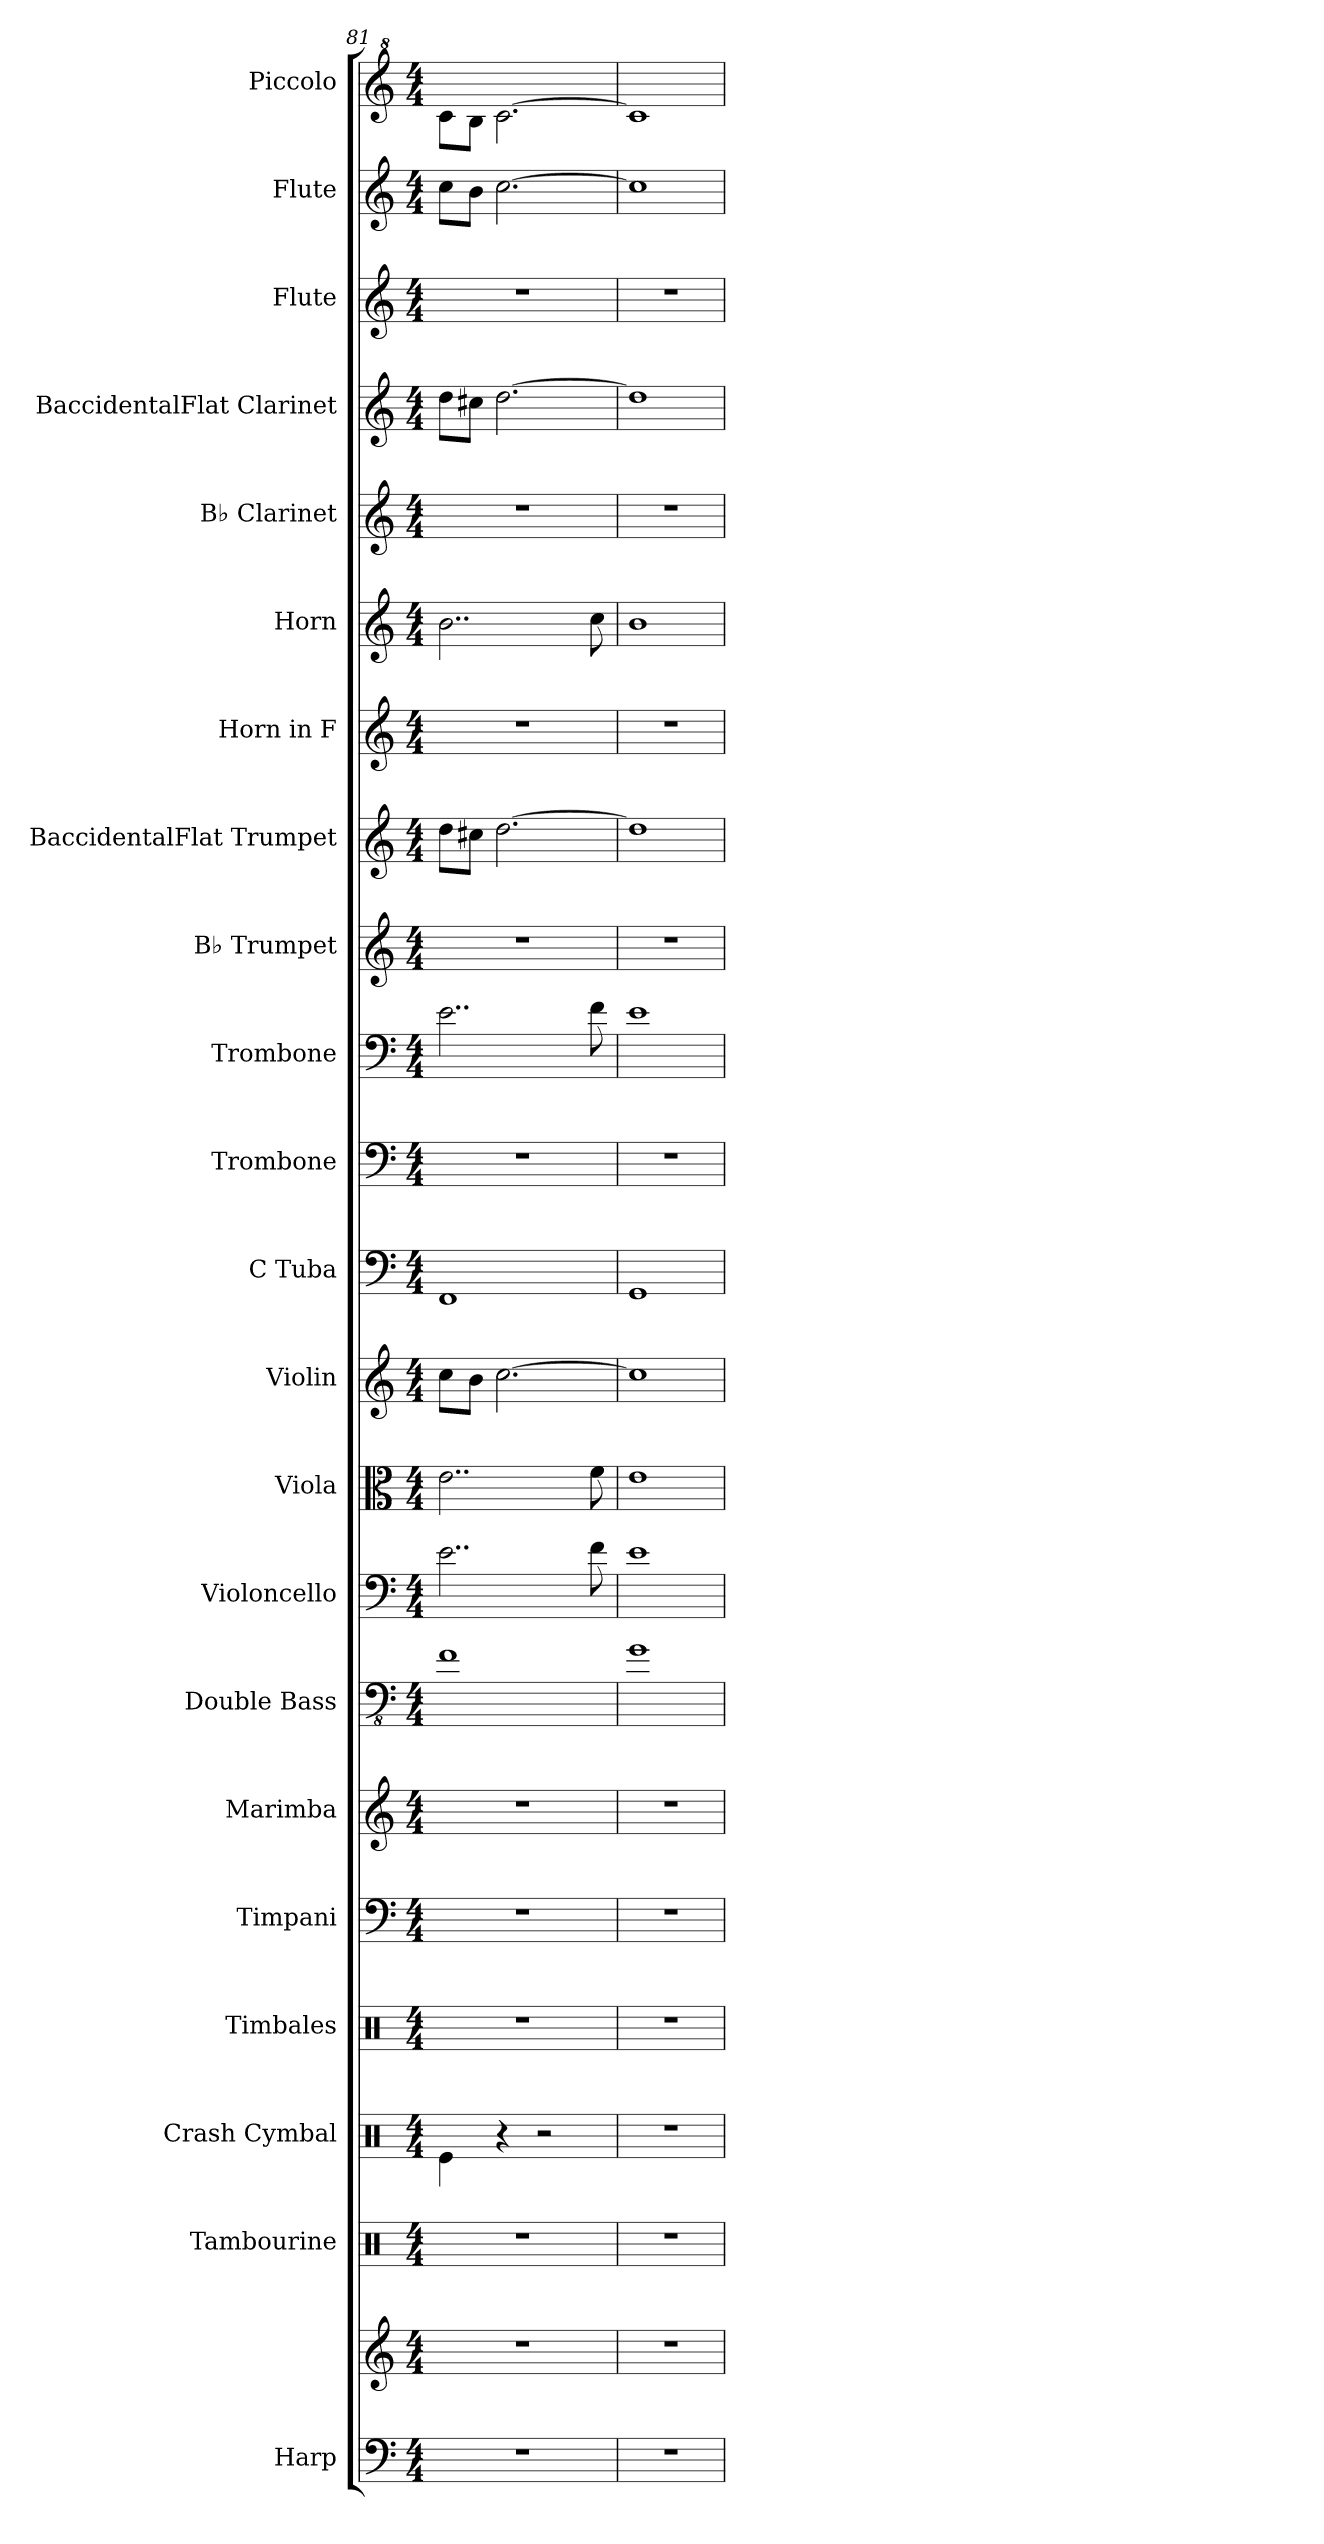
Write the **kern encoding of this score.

**kern	**kern	**kern	**kern	**kern	**kern	**kern	**kern	**kern	**kern	**kern	**kern	**kern	**kern	**kern	**kern	**kern	**kern	**kern	**kern	**kern	**kern	**kern
*part22	*part22	*part21	*part20	*part19	*part18	*part17	*part16	*part15	*part14	*part13	*part12	*part11	*part10	*part9	*part8	*part7	*part6	*part5	*part4	*part3	*part2	*part1
*staff23	*staff22	*staff21	*staff20	*staff19	*staff18	*staff17	*staff16	*staff15	*staff14	*staff13	*staff12	*staff11	*staff10	*staff9	*staff8	*staff7	*staff6	*staff5	*staff4	*staff3	*staff2	*staff1
*I"Harp	*	*I"Tambourine	*I"Crash Cymbal	*I"Timbales	*I"Timpani	*I"Marimba	*I"Double Bass	*I"Violoncello	*I"Viola	*I"Violin	*I"C Tuba	*I"Trombone	*I"Trombone	*I"B♭ Trumpet	*I"BaccidentalFlat Trumpet	*I"Horn in F	*I"Horn	*I"B♭ Clarinet	*I"BaccidentalFlat Clarinet	*I"Flute	*I"Flute	*I"Piccolo
*I'Hrp.	*	*I'Tamb.	*I'Cr. Cym.	*I'Timb.	*I'Timp.	*I'Mrm.	*	*I'Vlc.	*I'Vla.	*I'Vln.	*I'C Tu.	*I'Tbn.	*I'Trb.	*I'B♭ Tpt.	*I'BaccidentalFlat Tpt.	*	*I'Hn.	*I'B♭ Cl.	*I'BaccidentalFlat Cl.	*I'Fl.	*I'Fl.	*I'Picc.
!!LO:PB:g=z
*clefF4	*clefG2	*clefX	*clefX	*clefX	*clefF4	*clefG2	*clefFv4	*clefF4	*clefC3	*clefG2	*clefF4	*clefF4	*clefF4	*clefG2	*clefG2	*clefG2	*clefG2	*clefG2	*clefG2	*clefG2	*clefG2	*clefG^2
*	*	*	*	*	*	*	*ITrd7c12	*	*	*	*	*	*	*ITrd1c2	*ITrd1c2	*ITrd4c7	*ITrd4c7	*ITrd1c2	*ITrd1c2	*	*	*ITrd-7c-12
*k[]	*k[]	*k[]	*k[]	*k[]	*k[]	*k[]	*k[]	*k[]	*k[]	*k[]	*k[]	*k[]	*k[]	*k[b-e-]	*k[b-e-]	*k[b-]	*k[b-]	*k[b-e-]	*k[b-e-]	*k[]	*k[]	*k[]
*M4/4	*M4/4	*M4/4	*M4/4	*M4/4	*M4/4	*M4/4	*M4/4	*M4/4	*M4/4	*M4/4	*M4/4	*M4/4	*M4/4	*M4/4	*M4/4	*M4/4	*M4/4	*M4/4	*M4/4	*M4/4	*M4/4	*M4/4
=81	=81	=81	=81	=81	=81	=81	=81	=81	=81	=81	=81	=81	=81	=81	=81	=81	=81	=81	=81	=81	=81	=81
1r	1r	1r	4Re\	1r	1r	1r	1FF	2..e\	2..e\	8cc\L	1FF	1r	2..e\	1r	8cc\L	1r	2..e\	1r	8cc\L	1r	8cc\L	8ccc\L
.	.	.	.	.	.	.	.	.	.	8b\J	.	.	.	.	8bn\J	.	.	.	8bn\J	.	8b\J	8bb\J
.	.	.	4r	.	.	.	.	.	.	[2.cc\	.	.	.	.	[2.cc\	.	.	.	[2.cc\	.	[2.cc\	[2.ccc\
.	.	.	2r	.	.	.	.	.	.	.	.	.	.	.	.	.	.	.	.	.	.	.
.	.	.	.	.	.	.	.	8f\	8f\	.	.	.	8f\	.	.	.	8f\	.	.	.	.	.
=82	=82	=82	=82	=82	=82	=82	=82	=82	=82	=82	=82	=82	=82	=82	=82	=82	=82	=82	=82	=82	=82	=82
1r	1r	1r	1r	1r	1r	1r	1GG	1e	1e	1cc]	1GG	1r	1e	1r	1cc]	1r	1e	1r	1cc]	1r	1cc]	1ccc]
=	=	=	=	=	=	=	=	=	=	=	=	=	=	=	=	=	=	=	=	=	=	=
*-	*-	*-	*-	*-	*-	*-	*-	*-	*-	*-	*-	*-	*-	*-	*-	*-	*-	*-	*-	*-	*-	*-
